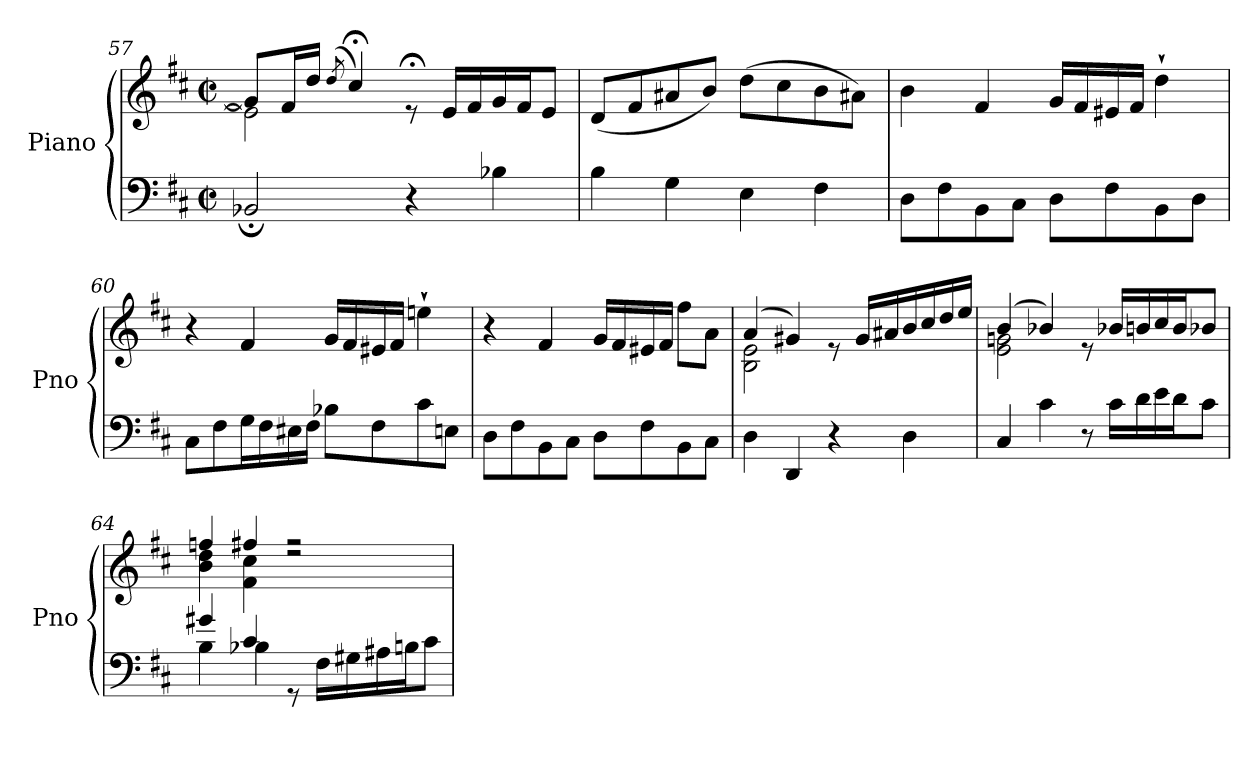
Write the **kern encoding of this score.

**kern	**kern
*part1	*part1
*staff2	*staff1
*I"Piano	*
*I'Pno	*
*clefF4	*clefG2
*k[f#c#]	*k[f#c#]
*M2/2	*M2/2
*met(c|)	*met(c|)
=57	=57
*^	*^
2ryy	2BB-X;i/	8g/L]	2e\]
.	.	16f#/L	.
.	.	16dd/JJ	.
.	.	(>8qdd/	.
.	.	4cc#;</)	.
2ryy	4r	8r;<e	2ryy
.	.	16e/LL	.
.	.	16f#/	.
.	4B-Xi\	16g/	.
.	.	16f#/J	.
.	.	8e/J	.
*v	*v	*	*
*	*v	*v
!!LO:LB:g=z
=58	=58
4B\	(8d/L
.	8f#/
4G\	8a#X/
.	8b/J)
4E\	(8dd\L
.	8cc#\
4F#\	8b\
.	8a#X\J)
=59	=59
8D\L	4b\
8F#\	.
8BB\	4f#/
8C#\J	.
8D\L	16g/LL
.	16f#/
8F#\	16e#Xj/
.	16f#/JJ
8BB\	4dd`\
8D\J	.
=60	=60
8C#\L	4r
8F#\	.
16G\L	4f#/
16F#\	.
16E#Xj\	.
16F#\JJ	.
8B-Xi\L	16g/LL
.	16f#/
8F#\	16e#Xj/
.	16f#/JJ
8c#\	4een`\
8En\J	.
=61	=61
8D\L	4r
8F#\	.
8BB\	4f#/
8C#\J	.
8D\L	16g/LL
.	16f#/
8F#\	16e#Xj/
.	16f#/JJ
8BB\	8ff#\L
8C#\J	8a\J
!!LO:LB:g=z
=62	=62
*^	*^
2ryy	4D\	(4a/	2B\ 2e\
.	4DD/	4g#X/)	.
2ryy	4r	8re	2ryy
.	.	16g#/LL	.
.	.	16a#Xj/	.
.	4D\	16b/	.
.	.	16cc#/	.
.	.	16dd/	.
.	.	16ee/JJ	.
=63	=63	=63	=63
2ryy	4C#/	(4b/	2e\ 2gn\
.	4c#\	4b-Xi/)	.
2ryy	8r	8re	2ryy
.	16c#\LL	16b-Xi/LL	.
.	16d\	16b/	.
.	16e\	16cc#/	.
.	16d\J	16b/J	.
.	8c#\J	8b-Xi/J	.
=64	=64	=64	=64
*	*	*	*^
4g#X/	4B\	4ffni/	4b\ 4dd\	2ryy
4c#/	4B-Xi\	4ff#/	4f#\ 4cc#\	.
8rGG	2ryy	2r	2rdd	2ryy
16F#\LL	.	.	.	.
16G#X\	.	.	.	.
16A#Xj\	.	.	.	.
16B\J	.	.	.	.
8c#\J	.	.	.	.
*v	*v	*	*	*
*	*v	*v	*v
=	=
*-	*-
